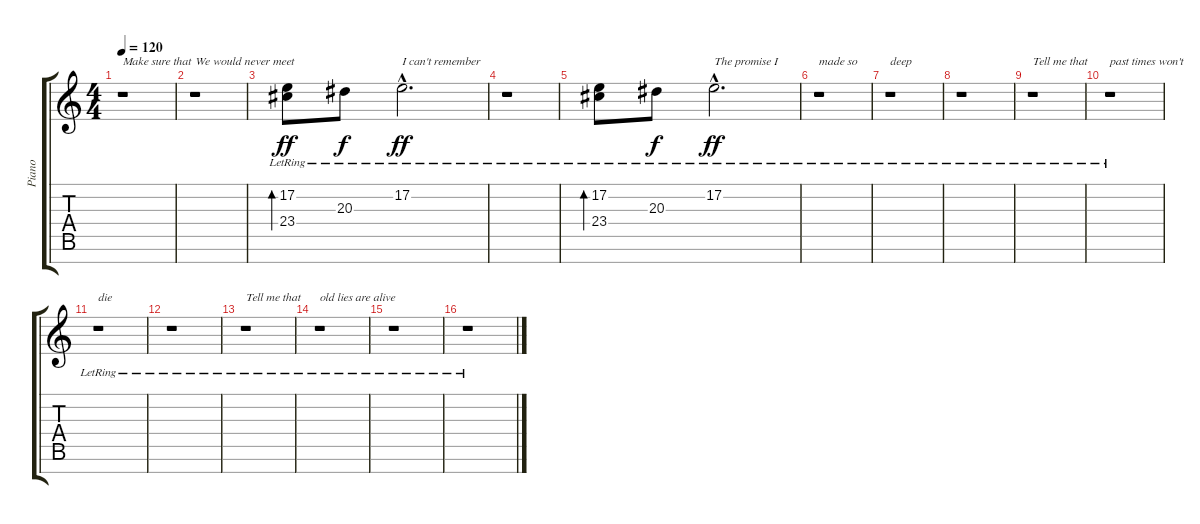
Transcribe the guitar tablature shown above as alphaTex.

\track ("Piano" "Piano") {instrument acousticgrandpiano}
\staff {score tabs}
\tuning (E4 B3 G3 D3 A2 E2 B1) {hide}
\ts (4 4)
\tempo 120
\clef g2
\ks c
r.1{txt "Make sure that" dy f} |
r.1{txt "We would never meet"} |
(17.2{lr} 23.4{lr}).8{bd 120 dy ff} 20.3{lr}.8{dy f} 17.2{hac lr}.2{d txt "I can't remember" dy ff} |
r.1 |
(17.2{lr} 23.4{lr}).8{bd 120} 20.3{lr}.8{dy f} 17.2{hac lr}.2{d txt "The promise I" dy ff} |
r.1{txt "made so"} |
r.1{txt "deep"} |
r.1 |
r.1{txt "Tell me that"} |
r.1{txt "past times won't"} |
r.1{txt "die"} |
r.1 |
r.1{txt "Tell me that"} |
r.1{txt "old lies are alive"} |
r.1 |
r.1
